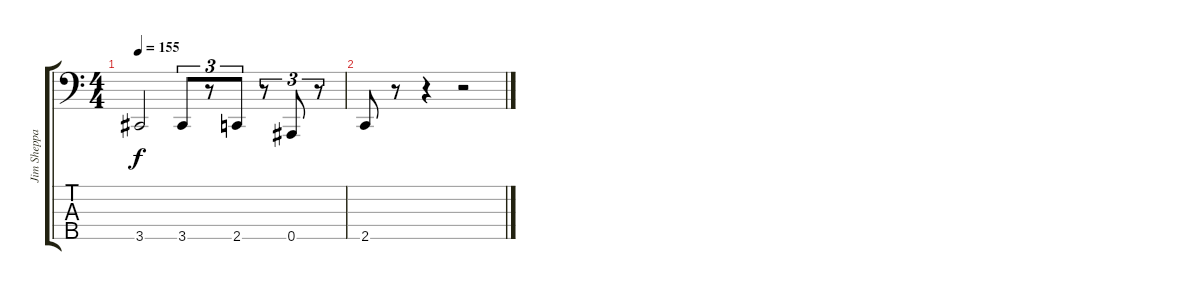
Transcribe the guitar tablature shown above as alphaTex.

\track ("Jim Sheppard" "Jim Sheppa") {instrument electricbassfinger}
\staff {score tabs}
\tuning (Gb2 Db2 Ab1 Eb1 Bb0) {hide}
\ts (4 4)
\tempo 155
\clef f4
\ks c
3.5.2{dy f} 3.5.8{tu (3 2)} r.8{tu (3 2)} 2.5.8{tu (3 2)} r.8{tu (3 2)} 0.5.8{tu (3 2)} r.8{tu (3 2)} |
2.5.8 r.8 r.4 r.2
